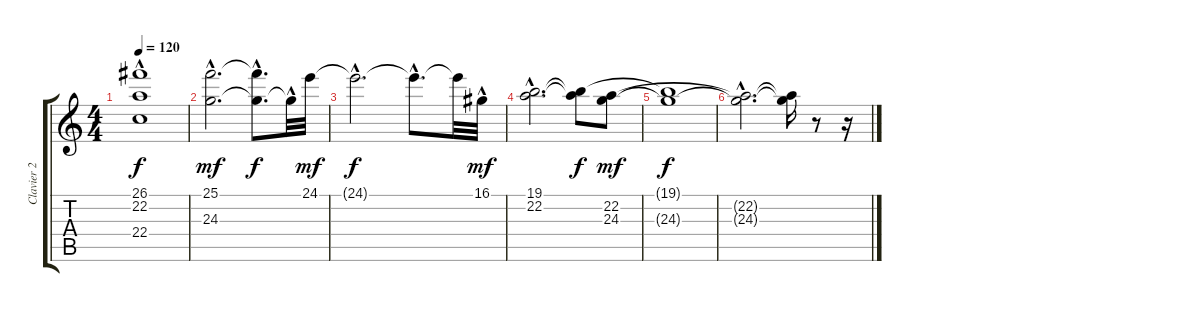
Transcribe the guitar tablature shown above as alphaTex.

\track ("Clavier 2" "Clavier 2") {instrument rockorgan}
\staff {score tabs}
\tuning (E4 B3 G3 D3 A2 E2) {hide}
\ts (4 4)
\tempo 120
\clef g2
\ks c
(26.1{hac t} 22.2{hac t} 22.4{t}).1{dy f} |
(25.1{hac} 24.3{hac}).2{d dy mf} (25.1{hac t} 24.3{hac t}).8{d dy f} 24.3{hac t}.32 24.1.32{dy mf} |
24.1{hac t}.2{d dy f} 24.1{hac t}.8{d} 24.1{t}.32 16.1{hac}.32{dy mf} |
(19.1{hac} 22.2{hac}).2{d} (19.1{t} 22.2{t}).8{dy f} (22.2 24.3).8{dy mf} |
(19.1{t} 24.3{t}).1{dy f} |
(22.2{hac t} 24.3{hac t}).2{d} (22.2{t} 24.3{t}).16 r.8 r.16
